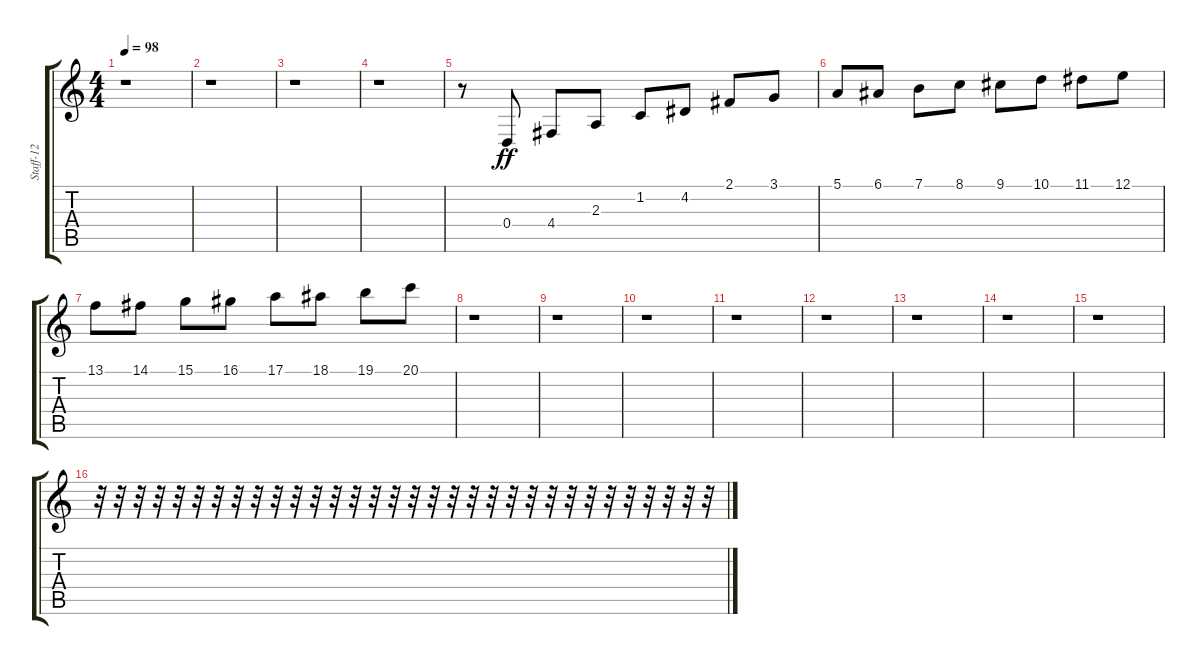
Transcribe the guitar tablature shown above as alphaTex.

\track ("Staff-12" "Staff-12") {instrument tremolostrings}
\staff {score tabs}
\tuning (E4 B3 G3 D3 A2 E2) {hide}
\ts (4 4)
\tempo 98
\clef g2
\ks c
r.1{dy ff} |
r.1 |
r.1 |
r.1 |
r.8 0.4.8{volume 0 instrument tremolostrings} 4.4.8{volume 0} 2.3.8{volume 1} 1.2.8{volume 2} 4.2.8{volume 2} 2.1.8{volume 2} 3.1.8{volume 3} |
5.1.8{volume 4} 6.1.8{volume 4} 7.1.8{volume 4} 8.1.8{volume 5} 9.1.8 10.1.8 11.1.8 12.1.8 |
13.1.8 14.1.8 15.1.8 16.1.8 17.1.8 18.1.8 19.1.8 20.1.8 |
r.1 |
r.1 |
r.1 |
r.1 |
r.1 |
r.1 |
r.1 |
r.1 |
r.32{volume 8 instrument baritonesax} r.32{volume 8} r.32{volume 8} r.32{volume 7} r.32{volume 7} r.32{volume 7} r.32{volume 6} r.32{volume 6} r.32{volume 6} r.32{volume 6} r.32{volume 6} r.32{volume 5} r.32{volume 5} r.32{volume 5} r.32{volume 4} r.32{volume 4} r.32{volume 4} r.32{volume 4} r.32{volume 4} r.32{volume 3} r.32{volume 3} r.32{volume 3} r.32{volume 2} r.32{volume 2} r.32{volume 2} r.32{volume 2} r.32{volume 2} r.32{volume 1} r.32{volume 1} r.32{volume 1} r.32{volume 0} r.32{volume 0}
